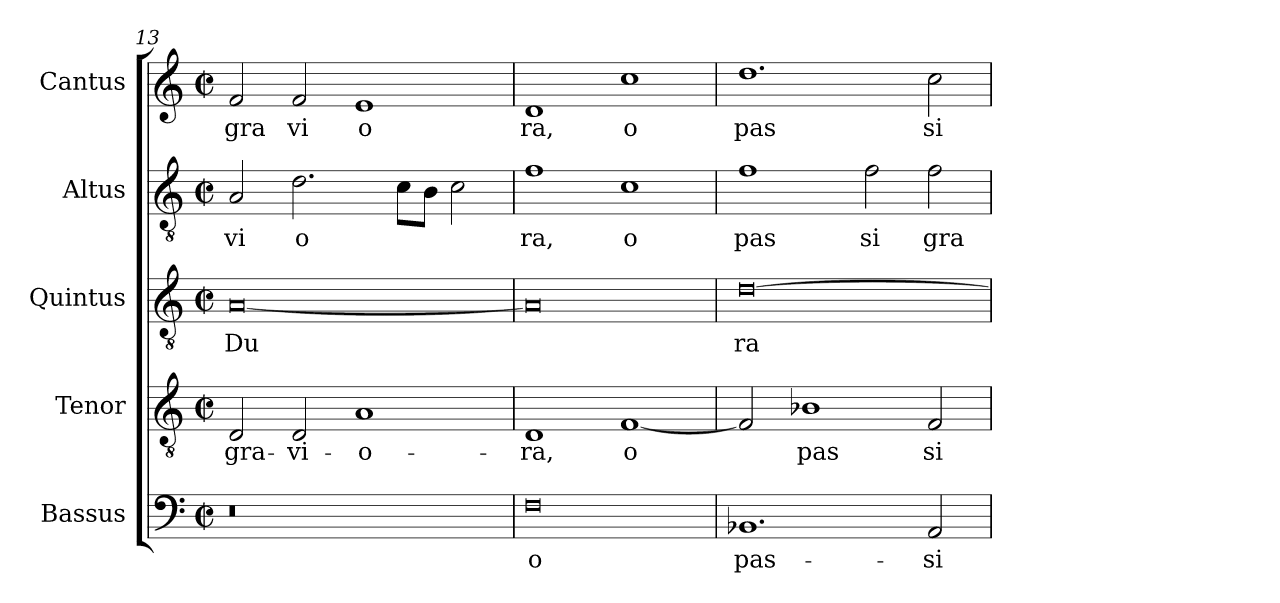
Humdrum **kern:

**kern	**text	**kern	**text	**kern	**text	**kern	**text	**kern	**text
*part5	*part5	*part4	*part4	*part3	*part3	*part2	*part2	*part1	*part1
*staff5	*staff5	*staff4	*staff4	*staff3	*staff3	*staff2	*staff2	*staff1	*staff1
*I"Bassus	*	*I"Tenor	*	*I"Quintus	*	*I"Altus	*	*I"Cantus	*
*clefF4	*	*clefGv2	*	*clefGv2	*	*clefGv2	*	*clefG2	*
*M2/2	*	*M2/2	*	*M2/2	*	*M2/2	*	*M2/2	*
*met(c|)	*	*met(c|)	*	*met(c|)	*	*met(c|)	*	*met(c|)	*
=13	=13	=13	=13	=13	=13	=13	=13	=13	=13
!	!	!	!LO:LY:b:cj	!	!LO:LY:b:cj	!	!LO:LY:b:cj	!	!LO:LY:b:cj
0r	.	2D/	gra-	[<0A	Du	2A/	vi	2f/	gra
!	!	!	!LO:LY:b:cj	!	!	!	!LO:LY:b:cj	!	!LO:LY:b:cj
.	.	2D/	-vi-	.	.	2.d\	o	2f/	vi
!	!	!	!LO:LY:b:cj	!	!	!	!	!	!LO:LY:b:cj
.	.	1A	-o-	.	.	.	.	1e	o
.	.	.	.	.	.	8c\L	.	.	.
.	.	.	.	.	.	8B\J	.	.	.
.	.	.	.	.	.	2c\	.	.	.
=14	=14	=14	=14	=14	=14	=14	=14	=14	=14
!	!LO:LY:b:cj	!	!LO:LY:b:cj	!	!	!	!LO:LY:b:cj	!	!LO:LY:b:cj
0F	o	1D	-ra,	0A]	.	1f	ra,	1d	ra,
!	!	!	!LO:LY:b:rj	!	!	!	!LO:LY:b:cj	!	!LO:LY:b:cj
.	.	[>1F	o	.	.	1c	o	1cc	o
!!LO:LB:g=z
=15	=15	=15	=15	=15	=15	=15	=15	=15	=15
!	!LO:LY:b:cj	!	!	!	!LO:LY:b:cj	!	!LO:LY:b:cj	!	!LO:LY:b:cj
1.BB-X	pas-	2F/]	.	[>0d	ra	1f	pas	1.dd	pas
!	!	!	!LO:LY:b:cj	!	!	!	!	!	!
.	.	1B-	pas	.	.	.	.	.	.
!	!	!	!	!	!	!	!LO:LY:b:cj	!	!
.	.	.	.	.	.	2f\	si	.	.
!	!LO:LY:b:cj	!	!LO:LY:b:cj	!	!	!	!LO:LY:b:cj	!	!LO:LY:b:cj
2AA/	-si	2F/	si	.	.	2f\	gra	2cc\	si
=	=	=	=	=	=	=	=	=	=
*-	*-	*-	*-	*-	*-	*-	*-	*-	*-
